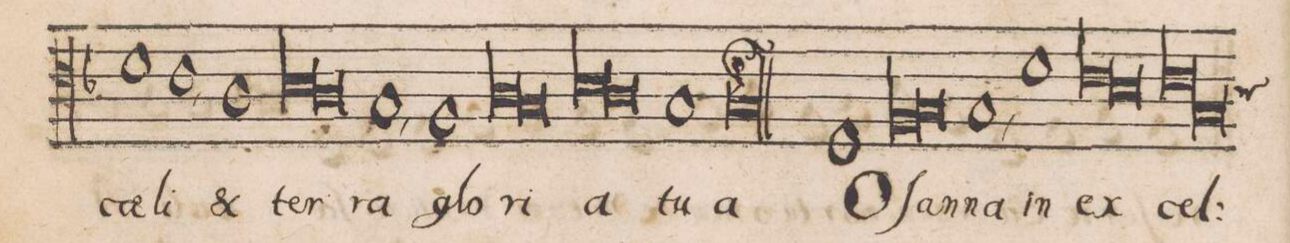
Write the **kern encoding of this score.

**kern	**text
*I"TENOR	*
*clefC4	*
*k[b-]	*
*met(C|)	*
*M2/1	*
1d	cae-
1c,	-li
=32-	=32-
1A	(et)
*lig	*
1B-	ter-
=33-	=33-
1A	.
*Xlig	*
1G,	-ra
=34-	=34-
1F	glo-
*lig	*
1A	-ri-
=35-	=35-
1G	.
*Xlig	*
*lig	*
1B-	-a
=36-	=36-
1A	.
*Xlig	*
1G	tu-
=37-	=37-
00G;l/	-a
=38-	=38-
=39-	=39-
1D	O-
*lig	*
1F	-ſan-
=40-	=40-
1G	.
*Xlig	*
1G,	-na
=41-	=41-
1d	in
*lig	*
1c	ex-
=42-	=42-
1B-	.
*Xlig	*
*lig	*
1c	-cel-
=43-	=43-
1G	.
*Xlig	*
*custos:B	*
*-	*-
